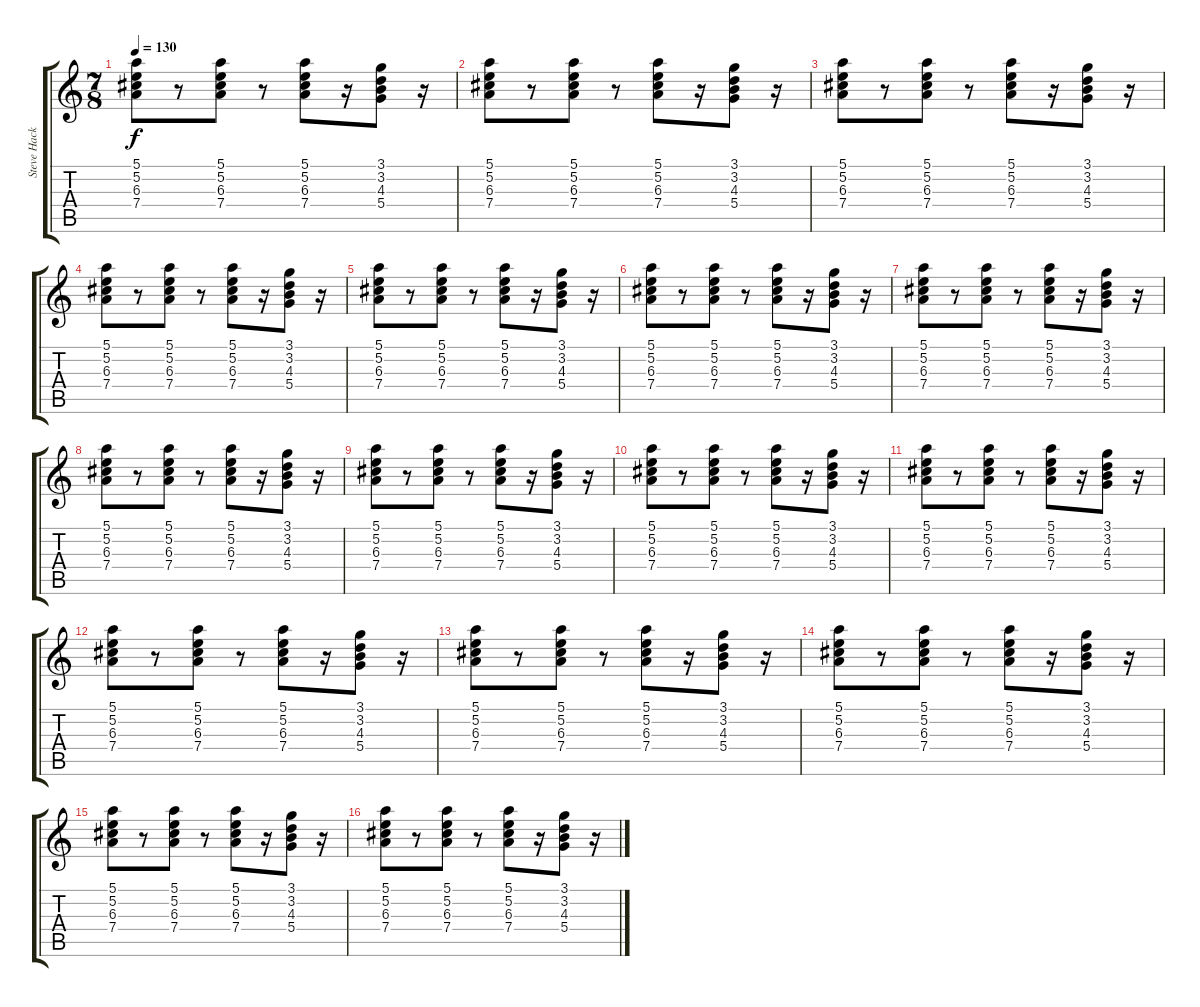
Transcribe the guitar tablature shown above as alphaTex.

\track ("Steve Hackett (electric guitar rhythm)" "Steve Hack") {instrument electricguitarjazz}
\staff {score tabs}
\tuning (E4 B3 G3 D3 A2 E2) {hide}
\ts (7 8)
\tempo 130
\clef g2
\ks c
(5.1 5.2 6.3 7.4).8{dy f} r.8 (5.1 5.2 6.3 7.4).8 r.8 (5.1 5.2 6.3 7.4).8 r.16 (3.1 3.2 4.3 5.4).8 r.16 |
(5.1 5.2 6.3 7.4).8 r.8 (5.1 5.2 6.3 7.4).8 r.8 (5.1 5.2 6.3 7.4).8 r.16 (3.1 3.2 4.3 5.4).8 r.16 |
(5.1 5.2 6.3 7.4).8 r.8 (5.1 5.2 6.3 7.4).8 r.8 (5.1 5.2 6.3 7.4).8 r.16 (3.1 3.2 4.3 5.4).8 r.16 |
(5.1 5.2 6.3 7.4).8 r.8 (5.1 5.2 6.3 7.4).8 r.8 (5.1 5.2 6.3 7.4).8 r.16 (3.1 3.2 4.3 5.4).8 r.16 |
(5.1 5.2 6.3 7.4).8 r.8 (5.1 5.2 6.3 7.4).8 r.8 (5.1 5.2 6.3 7.4).8 r.16 (3.1 3.2 4.3 5.4).8 r.16 |
(5.1 5.2 6.3 7.4).8 r.8 (5.1 5.2 6.3 7.4).8 r.8 (5.1 5.2 6.3 7.4).8 r.16 (3.1 3.2 4.3 5.4).8 r.16 |
(5.1 5.2 6.3 7.4).8 r.8 (5.1 5.2 6.3 7.4).8 r.8 (5.1 5.2 6.3 7.4).8 r.16 (3.1 3.2 4.3 5.4).8 r.16 |
(5.1 5.2 6.3 7.4).8 r.8 (5.1 5.2 6.3 7.4).8 r.8 (5.1 5.2 6.3 7.4).8 r.16 (3.1 3.2 4.3 5.4).8 r.16 |
(5.1 5.2 6.3 7.4).8 r.8 (5.1 5.2 6.3 7.4).8 r.8 (5.1 5.2 6.3 7.4).8 r.16 (3.1 3.2 4.3 5.4).8 r.16 |
(5.1 5.2 6.3 7.4).8 r.8 (5.1 5.2 6.3 7.4).8 r.8 (5.1 5.2 6.3 7.4).8 r.16 (3.1 3.2 4.3 5.4).8 r.16 |
(5.1 5.2 6.3 7.4).8 r.8 (5.1 5.2 6.3 7.4).8 r.8 (5.1 5.2 6.3 7.4).8 r.16 (3.1 3.2 4.3 5.4).8 r.16 |
(5.1 5.2 6.3 7.4).8 r.8 (5.1 5.2 6.3 7.4).8 r.8 (5.1 5.2 6.3 7.4).8 r.16 (3.1 3.2 4.3 5.4).8 r.16 |
(5.1 5.2 6.3 7.4).8 r.8 (5.1 5.2 6.3 7.4).8 r.8 (5.1 5.2 6.3 7.4).8 r.16 (3.1 3.2 4.3 5.4).8 r.16 |
(5.1 5.2 6.3 7.4).8 r.8 (5.1 5.2 6.3 7.4).8 r.8 (5.1 5.2 6.3 7.4).8 r.16 (3.1 3.2 4.3 5.4).8 r.16 |
(5.1 5.2 6.3 7.4).8 r.8 (5.1 5.2 6.3 7.4).8 r.8 (5.1 5.2 6.3 7.4).8 r.16 (3.1 3.2 4.3 5.4).8 r.16 |
(5.1 5.2 6.3 7.4).8 r.8 (5.1 5.2 6.3 7.4).8 r.8 (5.1 5.2 6.3 7.4).8 r.16 (3.1 3.2 4.3 5.4).8 r.16
